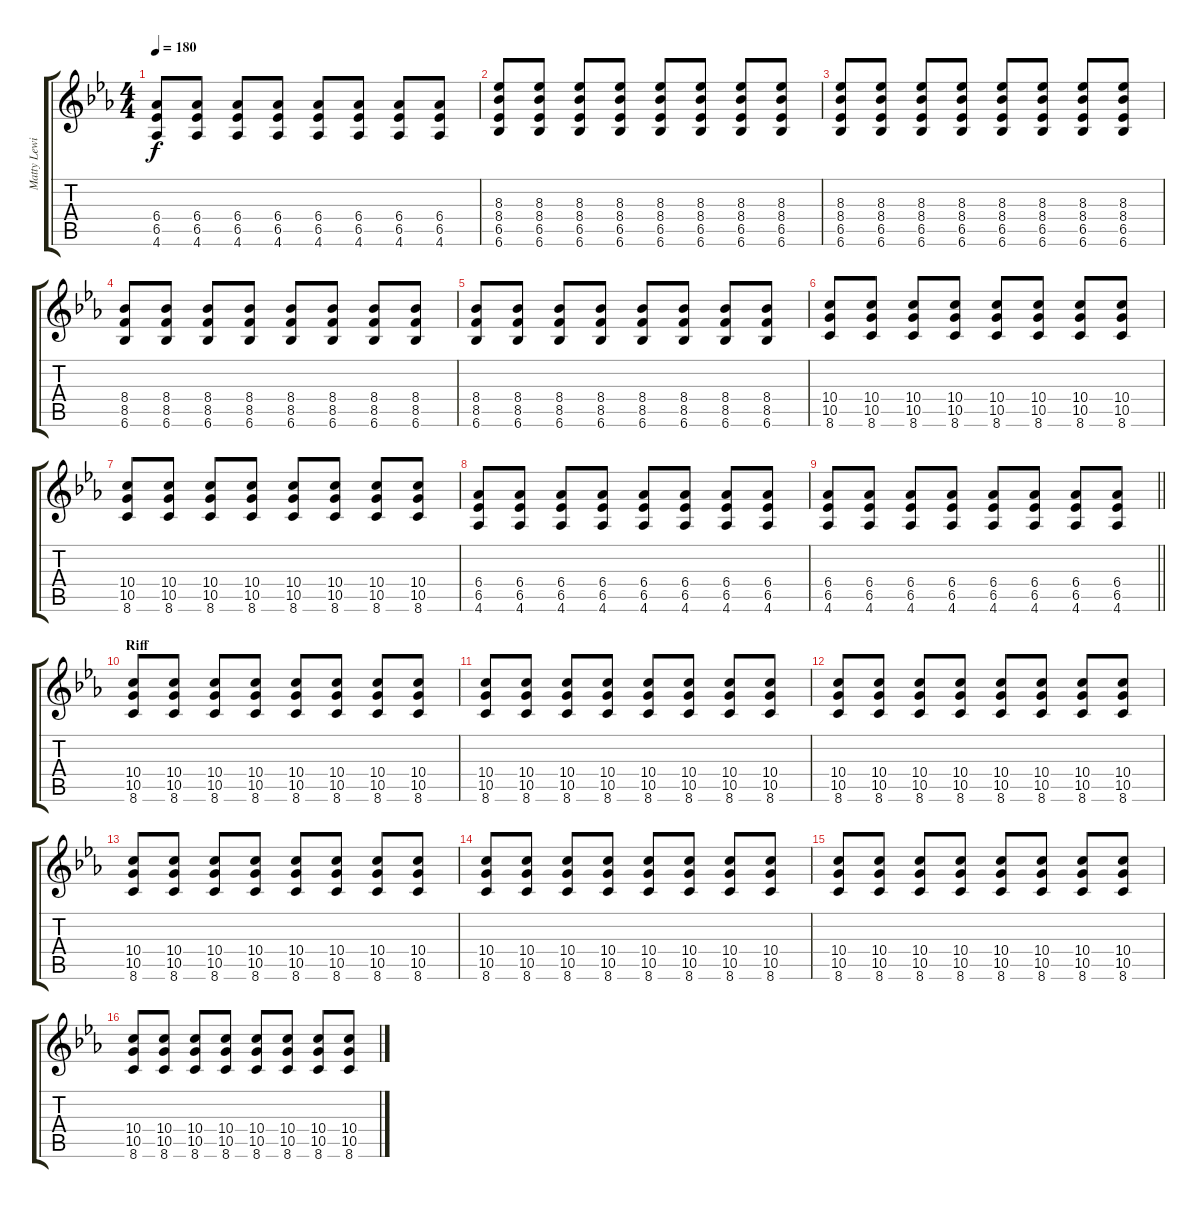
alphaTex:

\track ("Matty Lewis - Rythem Guitar" "Matty Lewi") {instrument distortionguitar}
\staff {score tabs}
\tuning (E4 B3 G3 D3 A2 E2) {hide}
\ts (4 4)
\tempo 180
\clef g2
\ks eb
(6.4 6.5 4.6).8{dy f} (6.4 6.5 4.6).8 (6.4 6.5 4.6).8 (6.4 6.5 4.6).8 (6.4 6.5 4.6).8 (6.4 6.5 4.6).8 (6.4 6.5 4.6).8 (6.4 6.5 4.6).8 |
(8.3 8.4 6.5 6.6).8 (8.3 8.4 6.5 6.6).8 (8.3 8.4 6.5 6.6).8 (8.3 8.4 6.5 6.6).8 (8.3 8.4 6.5 6.6).8 (8.3 8.4 6.5 6.6).8 (8.3 8.4 6.5 6.6).8 (8.3 8.4 6.5 6.6).8 |
(8.3 8.4 6.5 6.6).8 (8.3 8.4 6.5 6.6).8 (8.3 8.4 6.5 6.6).8 (8.3 8.4 6.5 6.6).8 (8.3 8.4 6.5 6.6).8 (8.3 8.4 6.5 6.6).8 (8.3 8.4 6.5 6.6).8 (8.3 8.4 6.5 6.6).8 |
(8.4 8.5 6.6).8 (8.4 8.5 6.6).8 (8.4 8.5 6.6).8 (8.4 8.5 6.6).8 (8.4 8.5 6.6).8 (8.4 8.5 6.6).8 (8.4 8.5 6.6).8 (8.4 8.5 6.6).8 |
(8.4 8.5 6.6).8 (8.4 8.5 6.6).8 (8.4 8.5 6.6).8 (8.4 8.5 6.6).8 (8.4 8.5 6.6).8 (8.4 8.5 6.6).8 (8.4 8.5 6.6).8 (8.4 8.5 6.6).8 |
(10.4 10.5 8.6).8 (10.4 10.5 8.6).8 (10.4 10.5 8.6).8 (10.4 10.5 8.6).8 (10.4 10.5 8.6).8 (10.4 10.5 8.6).8 (10.4 10.5 8.6).8 (10.4 10.5 8.6).8 |
(10.4 10.5 8.6).8 (10.4 10.5 8.6).8 (10.4 10.5 8.6).8 (10.4 10.5 8.6).8 (10.4 10.5 8.6).8 (10.4 10.5 8.6).8 (10.4 10.5 8.6).8 (10.4 10.5 8.6).8 |
(6.4 6.5 4.6).8 (6.4 6.5 4.6).8 (6.4 6.5 4.6).8 (6.4 6.5 4.6).8 (6.4 6.5 4.6).8 (6.4 6.5 4.6).8 (6.4 6.5 4.6).8 (6.4 6.5 4.6).8 |
\barLineRight lightlight
(6.4 6.5 4.6).8 (6.4 6.5 4.6).8 (6.4 6.5 4.6).8 (6.4 6.5 4.6).8 (6.4 6.5 4.6).8 (6.4 6.5 4.6).8 (6.4 6.5 4.6).8 (6.4 6.5 4.6).8 |
\section ("" "Riff")
(10.4 10.5 8.6).8{volume 9} (10.4 10.5 8.6).8 (10.4 10.5 8.6).8 (10.4 10.5 8.6).8 (10.4 10.5 8.6).8 (10.4 10.5 8.6).8 (10.4 10.5 8.6).8 (10.4 10.5 8.6).8 |
(10.4 10.5 8.6).8 (10.4 10.5 8.6).8 (10.4 10.5 8.6).8 (10.4 10.5 8.6).8 (10.4 10.5 8.6).8 (10.4 10.5 8.6).8 (10.4 10.5 8.6).8 (10.4 10.5 8.6).8 |
(10.4 10.5 8.6).8 (10.4 10.5 8.6).8 (10.4 10.5 8.6).8 (10.4 10.5 8.6).8 (10.4 10.5 8.6).8 (10.4 10.5 8.6).8 (10.4 10.5 8.6).8 (10.4 10.5 8.6).8 |
(10.4 10.5 8.6).8 (10.4 10.5 8.6).8 (10.4 10.5 8.6).8 (10.4 10.5 8.6).8 (10.4 10.5 8.6).8 (10.4 10.5 8.6).8 (10.4 10.5 8.6).8 (10.4 10.5 8.6).8 |
(10.4 10.5 8.6).8 (10.4 10.5 8.6).8 (10.4 10.5 8.6).8 (10.4 10.5 8.6).8 (10.4 10.5 8.6).8 (10.4 10.5 8.6).8 (10.4 10.5 8.6).8 (10.4 10.5 8.6).8 |
(10.4 10.5 8.6).8 (10.4 10.5 8.6).8 (10.4 10.5 8.6).8 (10.4 10.5 8.6).8 (10.4 10.5 8.6).8 (10.4 10.5 8.6).8 (10.4 10.5 8.6).8 (10.4 10.5 8.6).8 |
(10.4 10.5 8.6).8 (10.4 10.5 8.6).8 (10.4 10.5 8.6).8 (10.4 10.5 8.6).8 (10.4 10.5 8.6).8 (10.4 10.5 8.6).8 (10.4 10.5 8.6).8 (10.4 10.5 8.6).8
